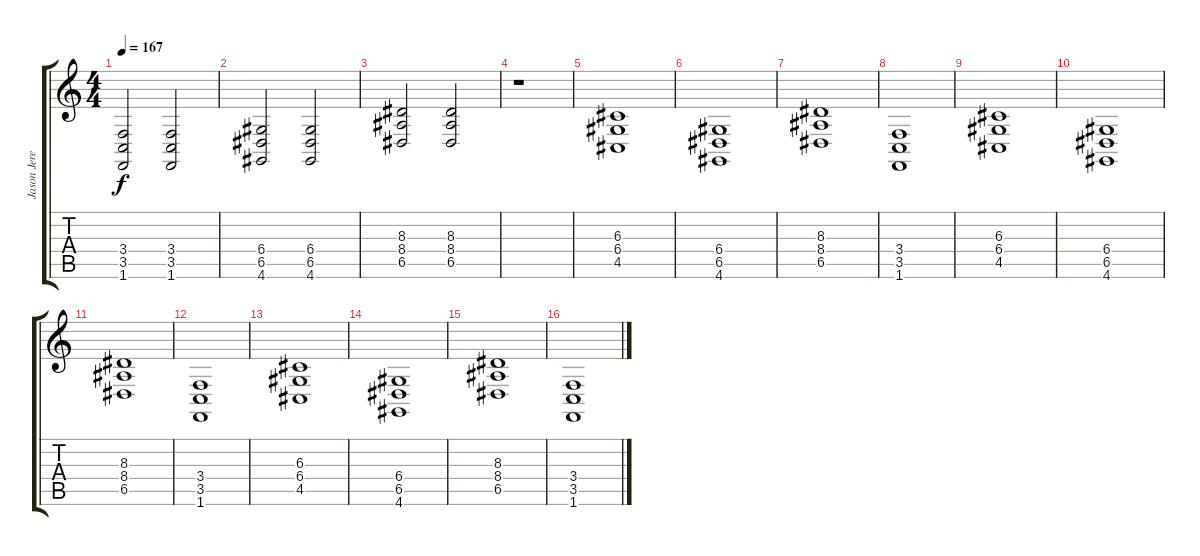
\track ("Jason Jeremy (piano)" "Jason Jere") {instrument electricgrandpiano}
\staff {score tabs}
\tuning (E4 B3 G3 D3 A2 E2) {hide}
\ts (4 4)
\tempo 167
\clef g2
\ks c
(3.4 3.5 1.6).2{dy f} (3.4 3.5 1.6).2 |
(6.4 6.5 4.6).2 (6.4 6.5 4.6).2 |
(8.3 8.4 6.5).2 (8.3 8.4 6.5).2 |
r.1 |
(6.3 6.4 4.5).1{volume 11} |
(6.4 6.5 4.6).1 |
(8.3 8.4 6.5).1 |
(3.4 3.5 1.6).1 |
(6.3 6.4 4.5).1 |
(6.4 6.5 4.6).1 |
(8.3 8.4 6.5).1 |
(3.4 3.5 1.6).1 |
(6.3 6.4 4.5).1 |
(6.4 6.5 4.6).1 |
(8.3 8.4 6.5).1 |
(3.4 3.5 1.6).1
